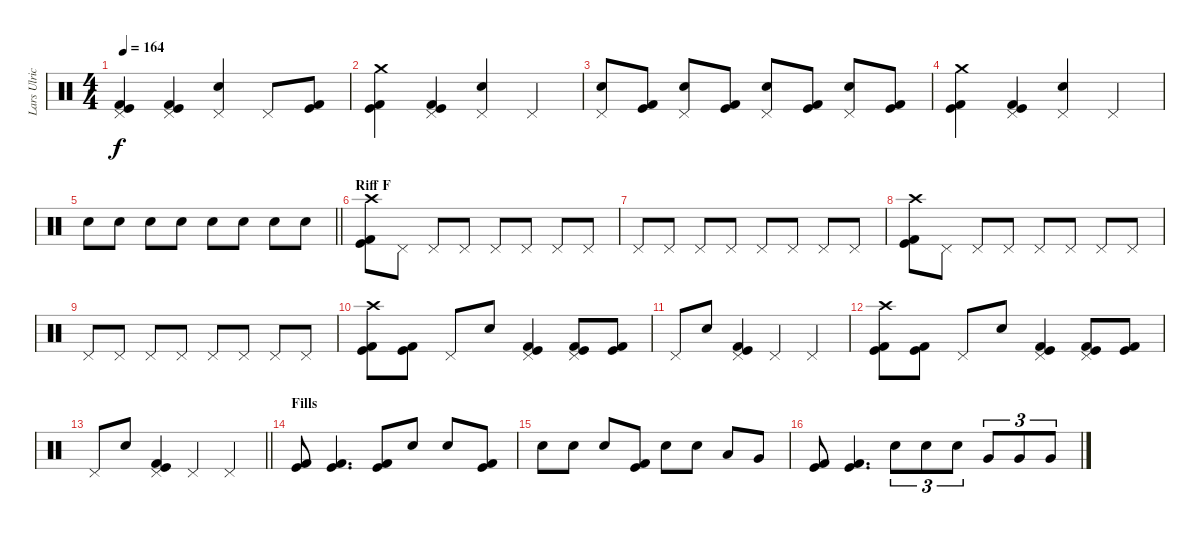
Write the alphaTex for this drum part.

\track ("Lars Ulrich" "Lars Ulric") {instrument percussion}
\staff {score}
\articulation defaults
\ts (4 4)
\tempo 164
\clef neutral
\ks c
("Pedal Hi-Hat (hit)" "Kick (hit)" "Kick (hit) 2").4{dy f} ("Pedal Hi-Hat (hit)" "Kick (hit)" "Kick (hit) 2").4 ("Pedal Hi-Hat (hit)" "Electric Snare (hit)").4 "Pedal Hi-Hat (hit)".8 ("Kick (hit)" "Kick (hit) 2").8 |
("Crash medium (hit)" "Kick (hit)" "Kick (hit) 2").4 ("Pedal Hi-Hat (hit)" "Kick (hit)" "Kick (hit) 2").4 ("Pedal Hi-Hat (hit)" "Electric Snare (hit)").4 "Pedal Hi-Hat (hit)".4 |
("Pedal Hi-Hat (hit)" "Electric Snare (hit)").8 ("Kick (hit)" "Kick (hit) 2").8 ("Pedal Hi-Hat (hit)" "Electric Snare (hit)").8 ("Kick (hit)" "Kick (hit) 2").8 ("Pedal Hi-Hat (hit)" "Electric Snare (hit)").8 ("Kick (hit)" "Kick (hit) 2").8 ("Pedal Hi-Hat (hit)" "Electric Snare (hit)").8 ("Kick (hit)" "Kick (hit) 2").8 |
("Crash medium (hit)" "Kick (hit)" "Kick (hit) 2").4 ("Pedal Hi-Hat (hit)" "Kick (hit)" "Kick (hit) 2").4 ("Pedal Hi-Hat (hit)" "Electric Snare (hit)").4 "Pedal Hi-Hat (hit)".4 |
\barLineRight lightlight "Electric Snare (hit)".8 "Electric Snare (hit)".8 "Electric Snare (hit)".8 "Electric Snare (hit)".8 "Electric Snare (hit)".8 "Electric Snare (hit)".8 "Electric Snare (hit)".8 "Electric Snare (hit)".8
|
\section ("" "Riff F")
("Crash high (hit)" "Kick (hit)" "Kick (hit) 2").8 "Pedal Hi-Hat (hit)".8 "Pedal Hi-Hat (hit)".8 "Pedal Hi-Hat (hit)".8 "Pedal Hi-Hat (hit)".8 "Pedal Hi-Hat (hit)".8 "Pedal Hi-Hat (hit)".8 "Pedal Hi-Hat (hit)".8 |
"Pedal Hi-Hat (hit)".8 "Pedal Hi-Hat (hit)".8 "Pedal Hi-Hat (hit)".8 "Pedal Hi-Hat (hit)".8 "Pedal Hi-Hat (hit)".8 "Pedal Hi-Hat (hit)".8 "Pedal Hi-Hat (hit)".8 "Pedal Hi-Hat (hit)".8 |
("Crash high (hit)" "Kick (hit)" "Kick (hit) 2").8 "Pedal Hi-Hat (hit)".8 "Pedal Hi-Hat (hit)".8 "Pedal Hi-Hat (hit)".8 "Pedal Hi-Hat (hit)".8 "Pedal Hi-Hat (hit)".8 "Pedal Hi-Hat (hit)".8 "Pedal Hi-Hat (hit)".8 |
"Pedal Hi-Hat (hit)".8 "Pedal Hi-Hat (hit)".8 "Pedal Hi-Hat (hit)".8 "Pedal Hi-Hat (hit)".8 "Pedal Hi-Hat (hit)".8 "Pedal Hi-Hat (hit)".8 "Pedal Hi-Hat (hit)".8 "Pedal Hi-Hat (hit)".8 |
("Crash high (hit)" "Kick (hit)" "Kick (hit) 2").8 ("Kick (hit)" "Kick (hit) 2").8 "Pedal Hi-Hat (hit)".8 "Electric Snare (hit)".8 ("Pedal Hi-Hat (hit)" "Kick (hit)" "Kick (hit) 2").4 ("Pedal Hi-Hat (hit)" "Kick (hit)" "Kick (hit) 2").8 ("Kick (hit)" "Kick (hit) 2").8 |
"Pedal Hi-Hat (hit)".8 "Electric Snare (hit)".8 ("Pedal Hi-Hat (hit)" "Kick (hit)" "Kick (hit) 2").4 "Pedal Hi-Hat (hit)".4 "Pedal Hi-Hat (hit)".4 |
("Crash high (hit)" "Kick (hit)" "Kick (hit) 2").8 ("Kick (hit)" "Kick (hit) 2").8 "Pedal Hi-Hat (hit)".8 "Electric Snare (hit)".8 ("Pedal Hi-Hat (hit)" "Kick (hit)" "Kick (hit) 2").4 ("Pedal Hi-Hat (hit)" "Kick (hit)" "Kick (hit) 2").8 ("Kick (hit)" "Kick (hit) 2").8 |
\barLineRight lightlight "Pedal Hi-Hat (hit)".8 "Electric Snare (hit)".8
("Pedal Hi-Hat (hit)" "Kick (hit)" "Kick (hit) 2").4 "Pedal Hi-Hat (hit)".4 "Pedal Hi-Hat (hit)".4 |
\section ("" "Fills")
("Kick (hit)" "Kick (hit) 2").8 ("Kick (hit)" "Kick (hit) 2").4{d} ("Kick (hit)" "Kick (hit) 2").8 "Electric Snare (hit)".8 "Electric Snare (hit)".8 ("Kick (hit)" "Kick (hit) 2").8 |
"Electric Snare (hit)".8 "Electric Snare (hit)".8 "Electric Snare (hit)".8 ("Kick (hit)" "Kick (hit) 2").8 "Electric Snare (hit)".8 "Electric Snare (hit)".8 "Low Tom (hit)".8 "Very Low Tom (hit)".8 |
("Kick (hit)" "Kick (hit) 2").8 ("Kick (hit)" "Kick (hit) 2").4{d} "Electric Snare (hit)".8{tu (3 2)} "Electric Snare (hit)".8{tu (3 2)} "Electric Snare (hit)".8{tu (3 2)} "Very Low Tom (hit)".8{tu (3 2)} "Very Low Tom (hit)".8{tu (3 2)} "Very Low Tom (hit)".8{tu (3 2)}
